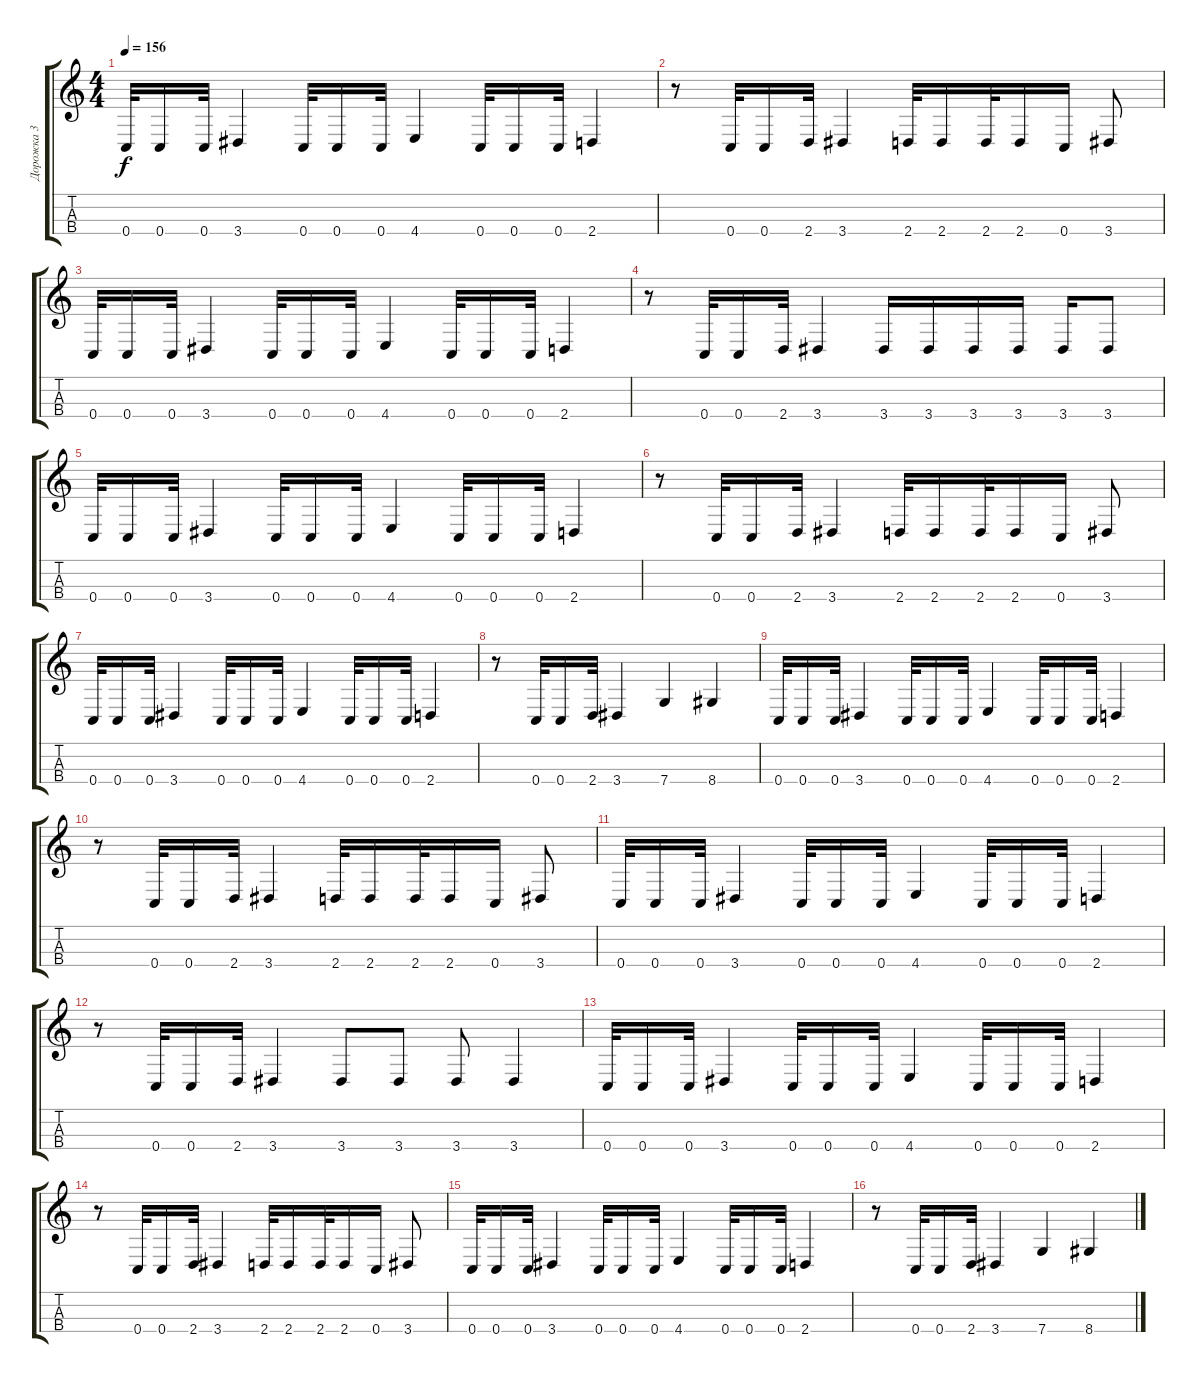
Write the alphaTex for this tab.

\track ("Дорожка 3" "Дорожка 3") {instrument electricbassfinger}
\staff {score tabs}
\tuning (F3 C3 G2 C2) {hide}
\ts (4 4)
\tempo 156
\clef g2
\ks c
0.4.32{dy f} 0.4.16 0.4.32 3.4.4 0.4.32 0.4.16 0.4.32 4.4.4 0.4.32 0.4.16 0.4.32 2.4.4 |
r.8 0.4.32 0.4.16 2.4.32 3.4.4 2.4.32 2.4.16 2.4.32 2.4.16 0.4.16 3.4.8 |
0.4.32 0.4.16 0.4.32 3.4.4 0.4.32 0.4.16 0.4.32 4.4.4 0.4.32 0.4.16 0.4.32 2.4.4 |
r.8 0.4.32 0.4.16 2.4.32 3.4.4 3.4.16 3.4.16 3.4.16 3.4.16 3.4.16 3.4.8 |
0.4.32 0.4.16 0.4.32 3.4.4 0.4.32 0.4.16 0.4.32 4.4.4 0.4.32 0.4.16 0.4.32 2.4.4 |
r.8 0.4.32 0.4.16 2.4.32 3.4.4 2.4.32 2.4.16 2.4.32 2.4.16 0.4.16 3.4.8 |
0.4.32 0.4.16 0.4.32 3.4.4 0.4.32 0.4.16 0.4.32 4.4.4 0.4.32 0.4.16 0.4.32 2.4.4 |
r.8 0.4.32 0.4.16 2.4.32 3.4.4 7.4.4 8.4.4 |
0.4.32 0.4.16 0.4.32 3.4.4 0.4.32 0.4.16 0.4.32 4.4.4 0.4.32 0.4.16 0.4.32 2.4.4 |
r.8 0.4.32 0.4.16 2.4.32 3.4.4 2.4.32 2.4.16 2.4.32 2.4.16 0.4.16 3.4.8 |
0.4.32 0.4.16 0.4.32 3.4.4 0.4.32 0.4.16 0.4.32 4.4.4 0.4.32 0.4.16 0.4.32 2.4.4 |
r.8 0.4.32 0.4.16 2.4.32 3.4.4 3.4.8 3.4.8 3.4.8 3.4.4 |
0.4.32 0.4.16 0.4.32 3.4.4 0.4.32 0.4.16 0.4.32 4.4.4 0.4.32 0.4.16 0.4.32 2.4.4 |
r.8 0.4.32 0.4.16 2.4.32 3.4.4 2.4.32 2.4.16 2.4.32 2.4.16 0.4.16 3.4.8 |
0.4.32 0.4.16 0.4.32 3.4.4 0.4.32 0.4.16 0.4.32 4.4.4 0.4.32 0.4.16 0.4.32 2.4.4 |
r.8 0.4.32 0.4.16 2.4.32 3.4.4 7.4.4 8.4.4
